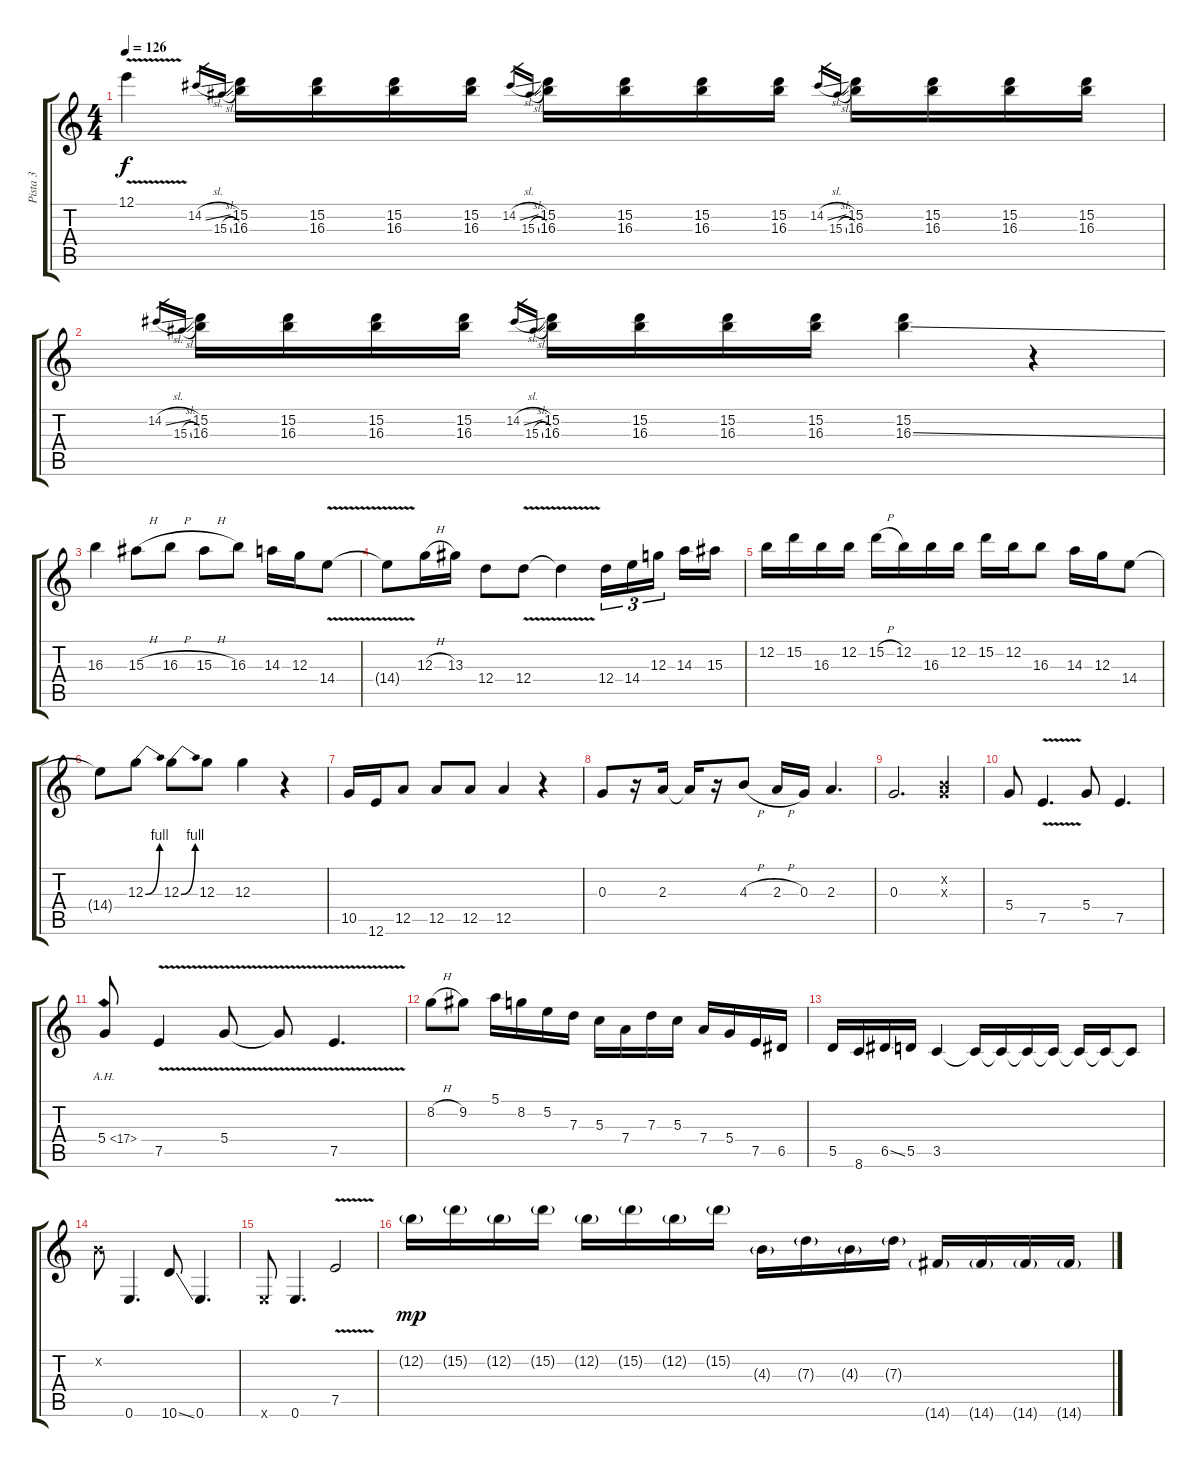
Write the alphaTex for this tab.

\track ("Pista 3" "Pista 3") {instrument distortionguitar}
\staff {score tabs}
\tuning (E4 B3 G3 D3 A2 E2) {hide}
\ts (4 4)
\tempo 126
\clef g2
\ks c
12.1{v t}.4{dy f} 14.2{sl}.16{gr} 15.3{sl}.16{gr} (15.2 16.3).16 (15.2 16.3).16 (15.2 16.3).16 (15.2 16.3).16 14.2{sl}.16{gr} 15.3{sl}.16{gr} (15.2 16.3).16 (15.2 16.3).16 (15.2 16.3).16 (15.2 16.3).16 14.2{sl}.16{gr} 15.3{sl}.16{gr} (15.2 16.3).16 (15.2 16.3).16 (15.2 16.3).16 (15.2 16.3).16 |
14.2{sl}.16{gr} 15.3{sl}.16{gr} (15.2 16.3).16 (15.2 16.3).16 (15.2 16.3).16 (15.2 16.3).16 14.2{sl}.16{gr} 15.3{sl}.16{gr} (15.2 16.3).16 (15.2 16.3).16 (15.2 16.3).16 (15.2 16.3).16 (15.2 16.3{ss}).4 r.4 |
16.3.4 15.3{h}.8 16.3{h}.8 15.3{h}.8 16.3.8 14.3.16 12.3.16 14.4{v}.8 |
14.4{t}.8 12.3{h}.16 13.3.16 12.4.8 12.4{v}.8 12.4{v t}.4 12.4.16{tu (3 2)} 14.4.16{tu (3 2)} 12.3.16{tu (3 2) beam splitsecondary} 14.3.16 15.3.16 |
12.2.16 15.2.16 16.3.16 12.2.16 15.2{h}.16 12.2.16 16.3.16 12.2.16 15.2.16 12.2.16 16.3.8 14.3.16 12.3.16 14.4.8 |
14.4{t}.8 12.3{be (bend 0 0 60 4)}.8 12.3{be (bend 0 0 60 4)}.8 12.3.8 12.3.4 r.4 |
10.5.16 12.6.16 12.5.8 12.5.8 12.5.8 12.5.4 r.4 |
0.3.8 r.16 2.3.16 2.3{t}.16 r.16 4.3{h}.8 2.3{h}.16 0.3.16 2.3.4{d} |
0.3.2{d} (0.2{x} 0.3{x}).4 |
5.4.8 7.5{v}.4{d} 5.4.8 7.5.4{d} |
5.4{ah 12}.8 7.5{v}.4 5.4{v}.8 5.4{t}.8 7.5{v}.4{d} |
8.2{h}.8 9.2.8 5.1.16 8.2.16 5.2.16 7.3.16 5.3.16 7.4.16 7.3.16 5.3.16 7.4.16 5.4.16 7.5.16 6.5.16 |
5.5.16 8.6.16 6.5{ss}.16 5.5.16 3.5.4 3.5{t}.16 3.5{t}.16 3.5{t}.16 3.5{t}.16 3.5{t}.16 3.5{t}.16 3.5{t}.8 |
0.2{x}.8 0.6.4{d} 10.6{ss}.8 0.6.4{d} |
0.6{x}.8 0.6.4{d} 7.5{v}.2 |
12.2{g}.16{dy mp} 15.2{g}.16 12.2{g}.16 15.2{g}.16 12.2{g}.16 15.2{g}.16 12.2{g}.16 15.2{g}.16 4.3{g}.16 7.3{g}.16 4.3{g}.16 7.3{g}.16 14.6{g}.16 14.6{g}.16 14.6{g}.16 14.6{g}.16
